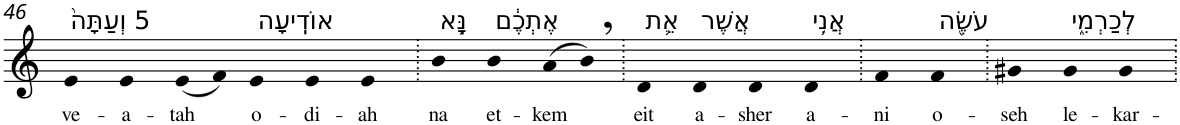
**kern	**text
*part1	*part1
*staff1	*staff1
*I"Piano	*
*I'Pno	*
!!LO:PB:g=z
*clefG2	*
*k[]	*
=46	=46
!LO:TX:a:t=5 וְעַתָּה֙	!
!	!LO:LY:b
4e	ve-
!	!LO:LY:b
4e	-a-
!	!LO:LY:b
(8e	-tah
8f)	.
!LO:TX:a:t=אוֹדִֽיעָה	!
!	!LO:LY:b
4e	o-
!	!LO:LY:b
4e	-di-
!	!LO:LY:b
4e	-ah
=47.	=47.
!LO:TX:a:t=נָּ֣א	!
!	!LO:LY:b
4b	na
!LO:TX:a:t=אֶתְכֶ֔ם	!
!	!LO:LY:b
4b	et-
!	!LO:LY:b
(8a	-kem
8b,)	.
=48.	=48.
!LO:TX:a:t=אֵ֛ת	!
!	!LO:LY:b
4d	eit
!LO:TX:a:t=אֲשֶׁר	!
!	!LO:LY:b
4d	a-
!	!LO:LY:b
4d	-sher
!LO:TX:a:t=אֲנִ֥י	!
!	!LO:LY:b
4d	a-
=49.	=49.
!	!LO:LY:b
4f	-ni
!LO:TX:a:t=עֹשֶׂ֖ה	!
!	!LO:LY:b
4f	o-
=50.	=50.
!	!LO:LY:b
4g#X	-seh
!LO:TX:a:t=לְכַרְמִ֑י	!
!	!LO:LY:b
4g#	le-
!	!LO:LY:b
4g#	-kar-
=.	=.
*-	*-
